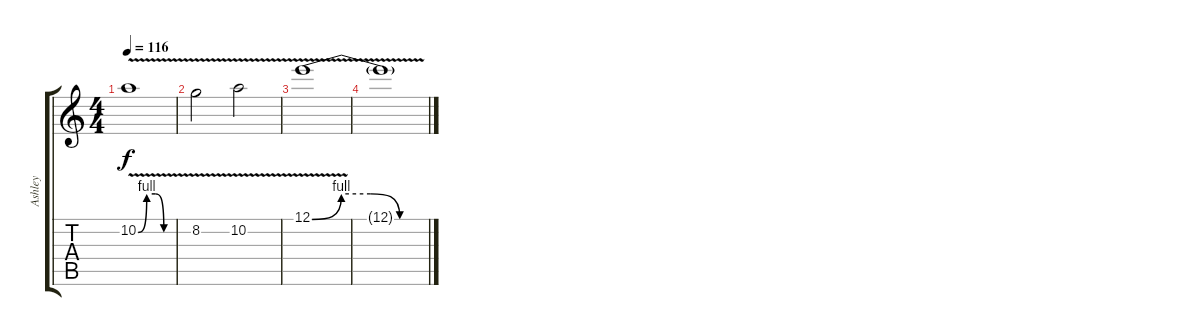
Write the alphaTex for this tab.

\track ("Ashley" "Ashley") {instrument distortionguitar}
\staff {score tabs}
\tuning (E4 B3 G3 D3 A2 E2) {hide}
\ts (4 4)
\tempo 116
\clef g2
\ks c
10.2{be (custom 0 0 15 4 30 4 45 0 60 0) v}.1{dy f} |
8.2{v}.2 10.2{v}.2 |
12.1{be (custom 0 0 15 4 30 4 45 0 60 0) v}.1 |
12.1{t}.1
